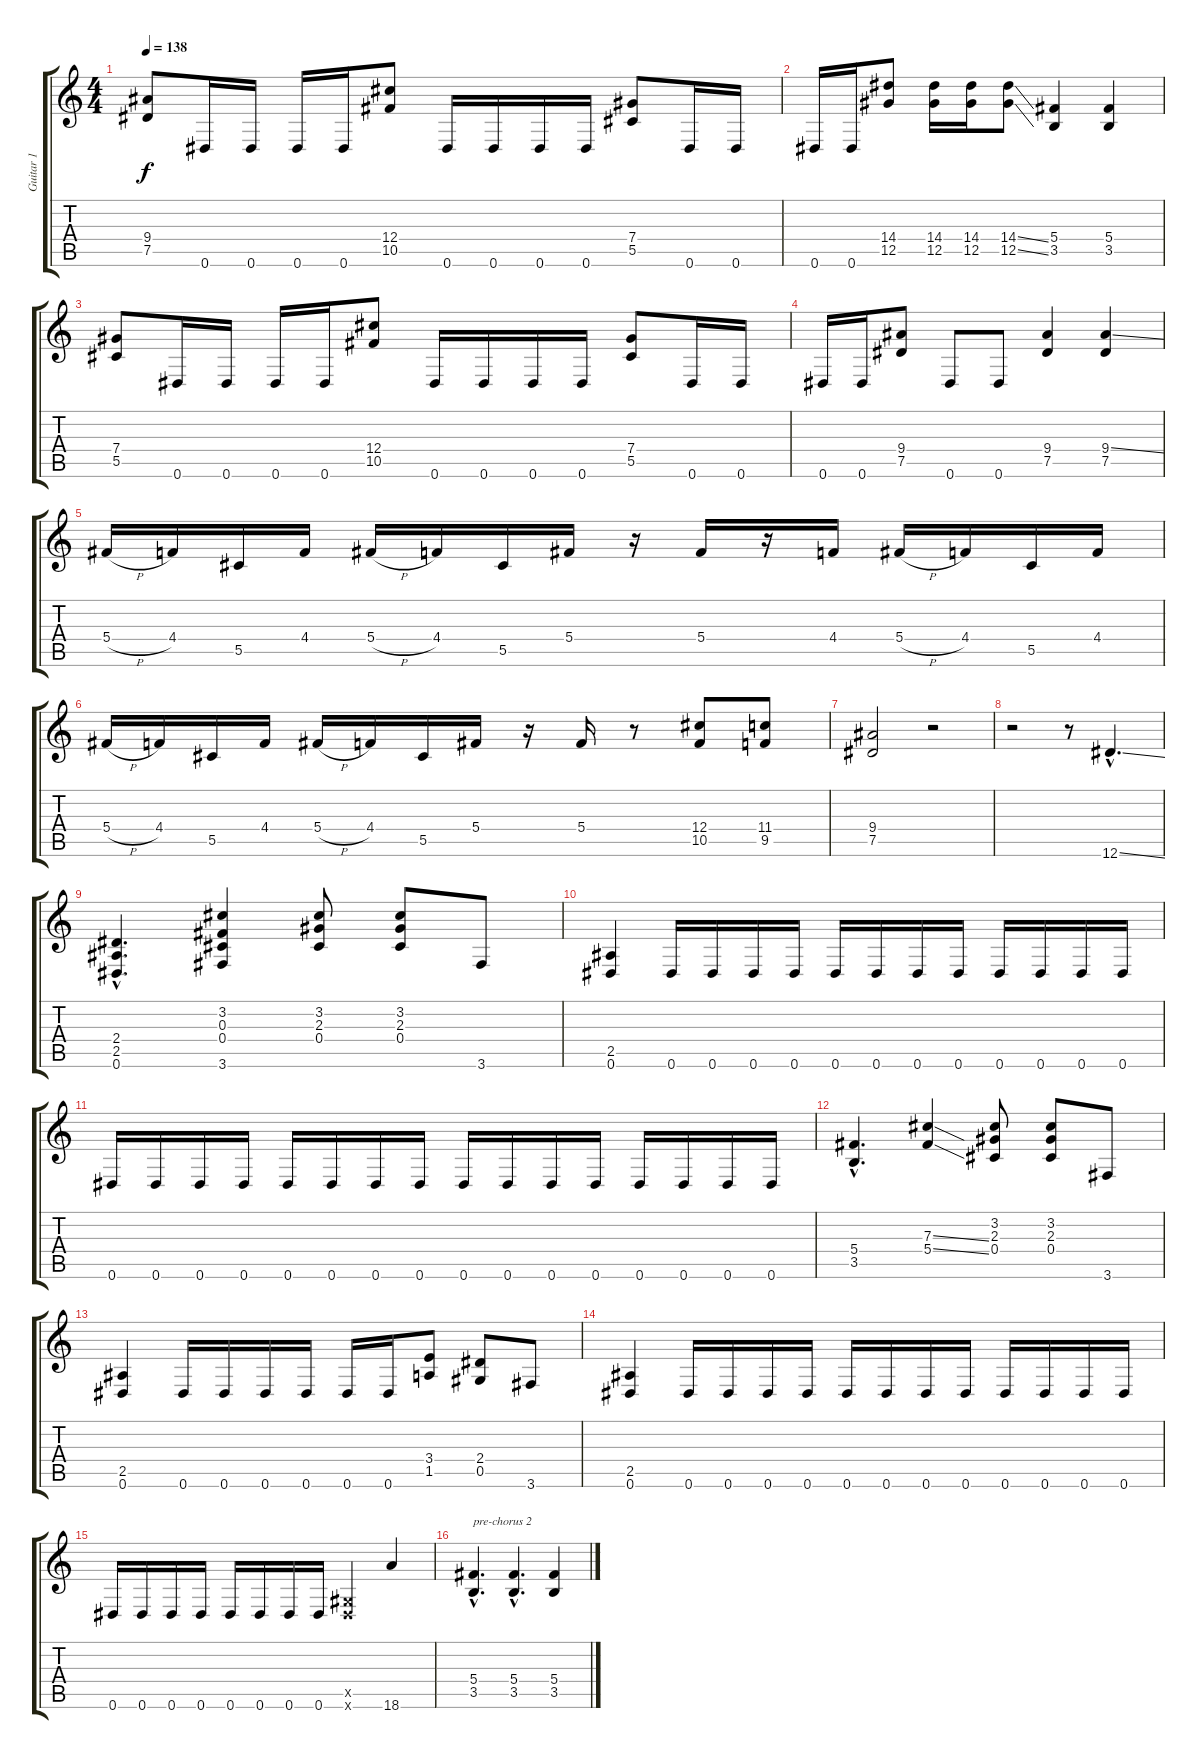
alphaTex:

\track ("Guitar 1" "Guitar 1") {instrument distortionguitar}
\staff {score tabs}
\tuning (Eb4 Bb3 Gb3 Db3 Ab2 Eb2) {hide}
\ts (4 4)
\tempo 138
\clef g2
\ks c
(9.4 7.5).8{dy f} 0.6.16 0.6.16 0.6.16 0.6.16 (12.4 10.5).8 0.6.16 0.6.16 0.6.16 0.6.16 (7.4 5.5).8 0.6.16 0.6.16 |
0.6.16 0.6.16 (14.4 12.5).8 (14.4 12.5).16 (14.4 12.5).16 (14.4{ss} 12.5{ss}).8 (5.4 3.5).4 (5.4 3.5).4 |
(7.4 5.5).8 0.6.16 0.6.16 0.6.16 0.6.16 (12.4 10.5).8 0.6.16 0.6.16 0.6.16 0.6.16 (7.4 5.5).8 0.6.16 0.6.16 |
0.6.16 0.6.16 (9.4 7.5).8 0.6.8 0.6.8 (9.4 7.5).4 (9.4{ss} 7.5).4 |
5.4{h}.16 4.4.16 5.5.16 4.4.16 5.4{h}.16 4.4.16 5.5.16 5.4.16 r.16 5.4.16 r.16 4.4.16 5.4{h}.16 4.4.16 5.5.16 4.4.16 |
5.4{h}.16 4.4.16 5.5.16 4.4.16 5.4{h}.16 4.4.16 5.5.16 5.4.16 r.16 5.4.16 r.8 (12.4 10.5).8 (11.4 9.5).8 |
(9.4 7.5).2 r.2 |
r.2 r.8 12.6{ss hac}.4{d} |
(2.4{hac} 2.5{hac} 0.6{hac}).4{d} (3.2 0.3 0.4 3.6).4 (3.2 2.3 0.4).8 (3.2 2.3 0.4).8 3.6.8 |
(2.5 0.6).4 0.6.16 0.6.16 0.6.16 0.6.16 0.6.16 0.6.16 0.6.16 0.6.16 0.6.16 0.6.16 0.6.16 0.6.16 |
0.6.16 0.6.16 0.6.16 0.6.16 0.6.16 0.6.16 0.6.16 0.6.16 0.6.16 0.6.16 0.6.16 0.6.16 0.6.16 0.6.16 0.6.16 0.6.16 |
(5.4{hac} 3.5{hac}).4{d} (7.3{ss} 5.4{ss}).4 (3.2 2.3 0.4).8 (3.2 2.3 0.4).8 3.6.8 |
(2.5 0.6).4 0.6.16 0.6.16 0.6.16 0.6.16 0.6.16 0.6.16 (3.4 1.5).8 (2.4 0.5).8 3.6.8 |
(2.5 0.6).4 0.6.16 0.6.16 0.6.16 0.6.16 0.6.16 0.6.16 0.6.16 0.6.16 0.6.16 0.6.16 0.6.16 0.6.16 |
0.6.16 0.6.16 0.6.16 0.6.16 0.6.16 0.6.16 0.6.16 0.6.16 (0.5{x} 0.6{x}).4 18.6.4 |
(5.4{hac} 3.5{hac}).4{d txt "pre-chorus 2"} (5.4{hac} 3.5{hac}).4{d} (5.4 3.5).4
